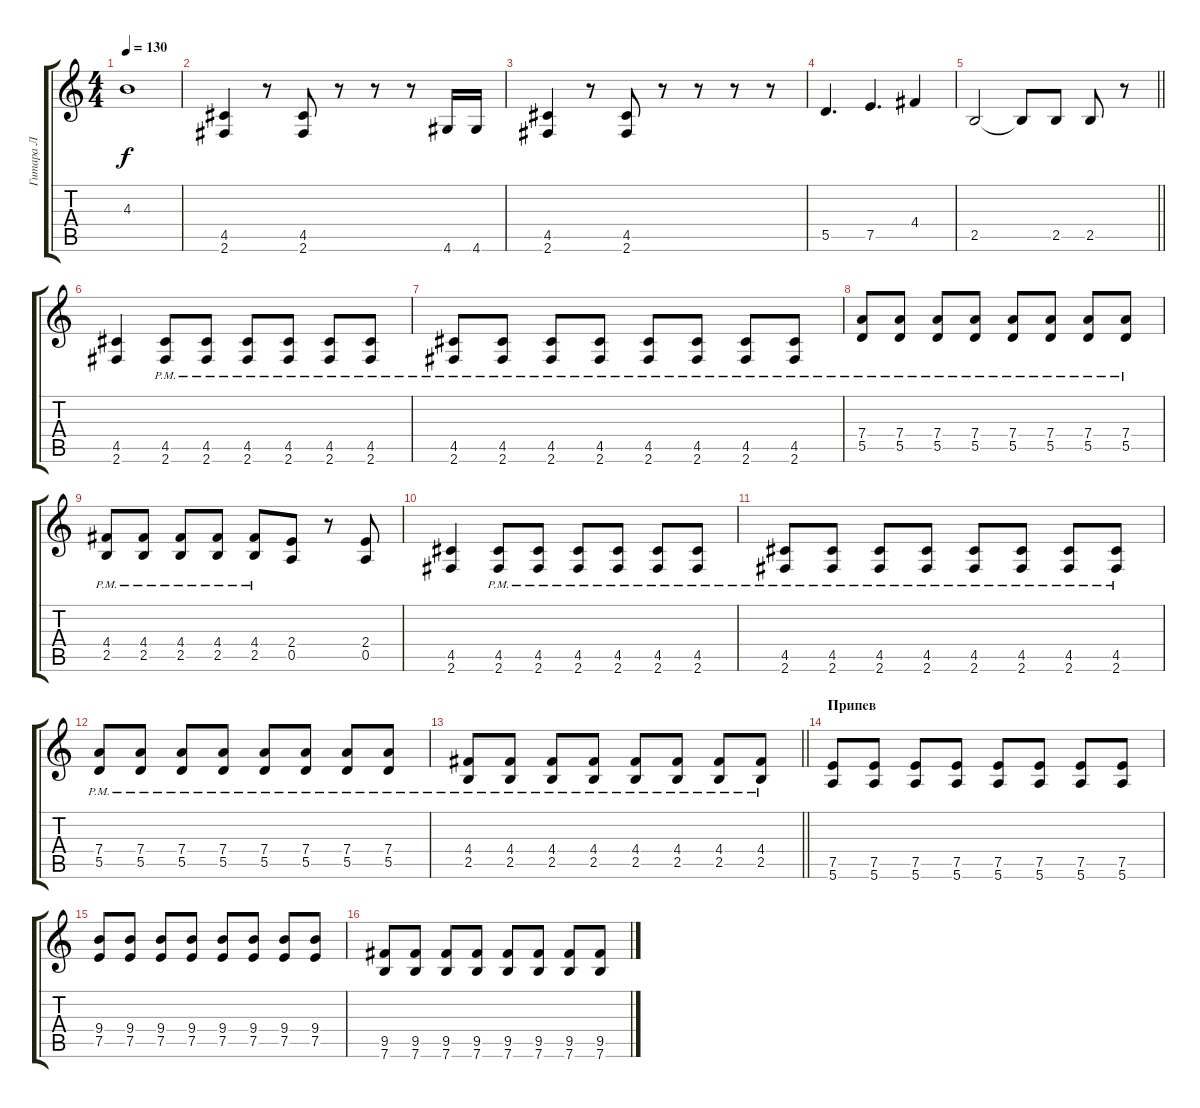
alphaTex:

\track ("Гитара Л" "Гитара Л") {instrument distortionguitar}
\staff {score tabs}
\tuning (E4 B3 G3 D3 A2 E2) {hide}
\ts (4 4)
\tempo 130
\clef g2
\ks c
4.3.1{dy f} |
(4.5 2.6).4 r.8 (4.5 2.6).8 r.8 r.8 r.8 4.6.16 4.6.16 |
(4.5 2.6).4 r.8 (4.5 2.6).8 r.8 r.8 r.8 r.8 |
5.5.4{d} 7.5.4{d} 4.4.4 |
\barLineRight lightlight
2.5.2 2.5{t}.8 2.5.8 2.5.8 r.8 |
\section ("" " ")
(4.5 2.6).4 (4.5{pm} 2.6{pm}).8 (4.5{pm} 2.6{pm}).8 (4.5{pm} 2.6{pm}).8 (4.5{pm} 2.6{pm}).8 (4.5{pm} 2.6{pm}).8 (4.5{pm} 2.6{pm}).8 |
(4.5{pm} 2.6{pm}).8 (4.5{pm} 2.6{pm}).8 (4.5{pm} 2.6{pm}).8 (4.5{pm} 2.6{pm}).8 (4.5{pm} 2.6{pm}).8 (4.5{pm} 2.6{pm}).8 (4.5{pm} 2.6{pm}).8 (4.5{pm} 2.6{pm}).8 |
(7.4{pm} 5.5{pm}).8 (7.4{pm} 5.5{pm}).8 (7.4{pm} 5.5{pm}).8 (7.4{pm} 5.5{pm}).8 (7.4{pm} 5.5{pm}).8 (7.4{pm} 5.5{pm}).8 (7.4{pm} 5.5{pm}).8 (7.4{pm} 5.5{pm}).8 |
(4.4{pm} 2.5{pm}).8 (4.4{pm} 2.5{pm}).8 (4.4{pm} 2.5{pm}).8 (4.4{pm} 2.5{pm}).8 (4.4{pm} 2.5{pm}).8 (2.4 0.5).8 r.8 (2.4 0.5).8 |
(4.5 2.6).4 (4.5{pm} 2.6{pm}).8 (4.5{pm} 2.6{pm}).8 (4.5{pm} 2.6{pm}).8 (4.5{pm} 2.6{pm}).8 (4.5{pm} 2.6{pm}).8 (4.5{pm} 2.6{pm}).8 |
(4.5{pm} 2.6{pm}).8 (4.5{pm} 2.6{pm}).8 (4.5{pm} 2.6{pm}).8 (4.5{pm} 2.6{pm}).8 (4.5{pm} 2.6{pm}).8 (4.5{pm} 2.6{pm}).8 (4.5{pm} 2.6{pm}).8 (4.5{pm} 2.6{pm}).8 |
(7.4{pm} 5.5{pm}).8 (7.4{pm} 5.5{pm}).8 (7.4{pm} 5.5{pm}).8 (7.4{pm} 5.5{pm}).8 (7.4{pm} 5.5{pm}).8 (7.4{pm} 5.5{pm}).8 (7.4{pm} 5.5{pm}).8 (7.4{pm} 5.5{pm}).8 |
\barLineRight lightlight
(4.4{pm} 2.5{pm}).8 (4.4{pm} 2.5{pm}).8 (4.4{pm} 2.5{pm}).8 (4.4{pm} 2.5{pm}).8 (4.4{pm} 2.5{pm}).8 (4.4{pm} 2.5{pm}).8 (4.4{pm} 2.5{pm}).8 (4.4{pm} 2.5{pm}).8 |
\section ("" "Припев")
(7.5 5.6).8 (7.5 5.6).8 (7.5 5.6).8 (7.5 5.6).8 (7.5 5.6).8 (7.5 5.6).8 (7.5 5.6).8 (7.5 5.6).8 |
(9.4 7.5).8 (9.4 7.5).8 (9.4 7.5).8 (9.4 7.5).8 (9.4 7.5).8 (9.4 7.5).8 (9.4 7.5).8 (9.4 7.5).8 |
(9.5 7.6).8 (9.5 7.6).8 (9.5 7.6).8 (9.5 7.6).8 (9.5 7.6).8 (9.5 7.6).8 (9.5 7.6).8 (9.5 7.6).8
